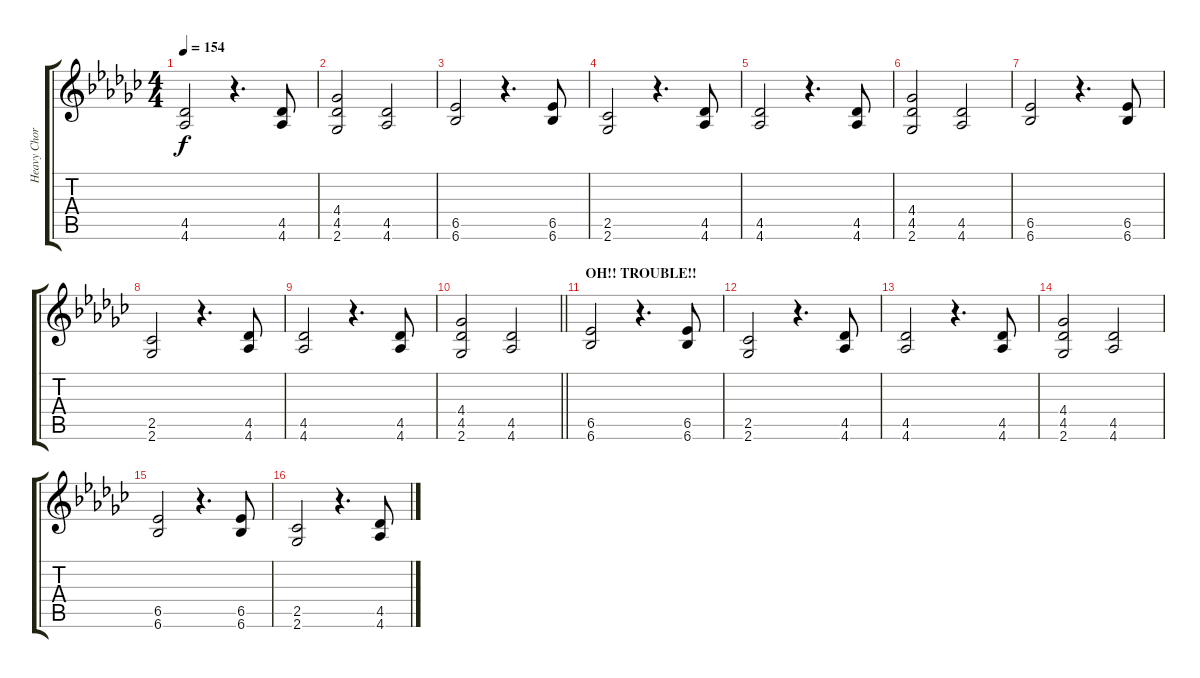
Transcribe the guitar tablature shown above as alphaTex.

\track ("Heavy Chords - 2xTrack" "Heavy Chor") {instrument distortionguitar}
\staff {score tabs}
\tuning (E4 B3 G3 D3 A2 E2) {hide}
\ts (4 4)
\tempo 154
\clef g2
\ks gb
(4.5 4.6).2{dy f} r.4{d} (4.5 4.6).8 |
(4.4 4.5 2.6).2 (4.5 4.6).2 |
(6.5 6.6).2 r.4{d} (6.5 6.6).8 |
(2.5 2.6).2 r.4{d} (4.5 4.6).8 |
(4.5 4.6).2 r.4{d} (4.5 4.6).8 |
(4.4 4.5 2.6).2 (4.5 4.6).2 |
(6.5 6.6).2 r.4{d} (6.5 6.6).8 |
(2.5 2.6).2 r.4{d} (4.5 4.6).8 |
(4.5 4.6).2 r.4{d} (4.5 4.6).8 |
\barLineRight lightlight
(4.4 4.5 2.6).2 (4.5 4.6).2 |
\section ("" "OH!! TROUBLE!!")
(6.5 6.6).2 r.4{d} (6.5 6.6).8 |
(2.5 2.6).2 r.4{d} (4.5 4.6).8 |
(4.5 4.6).2 r.4{d} (4.5 4.6).8 |
(4.4 4.5 2.6).2 (4.5 4.6).2 |
(6.5 6.6).2 r.4{d} (6.5 6.6).8 |
(2.5 2.6).2 r.4{d} (4.5 4.6).8
